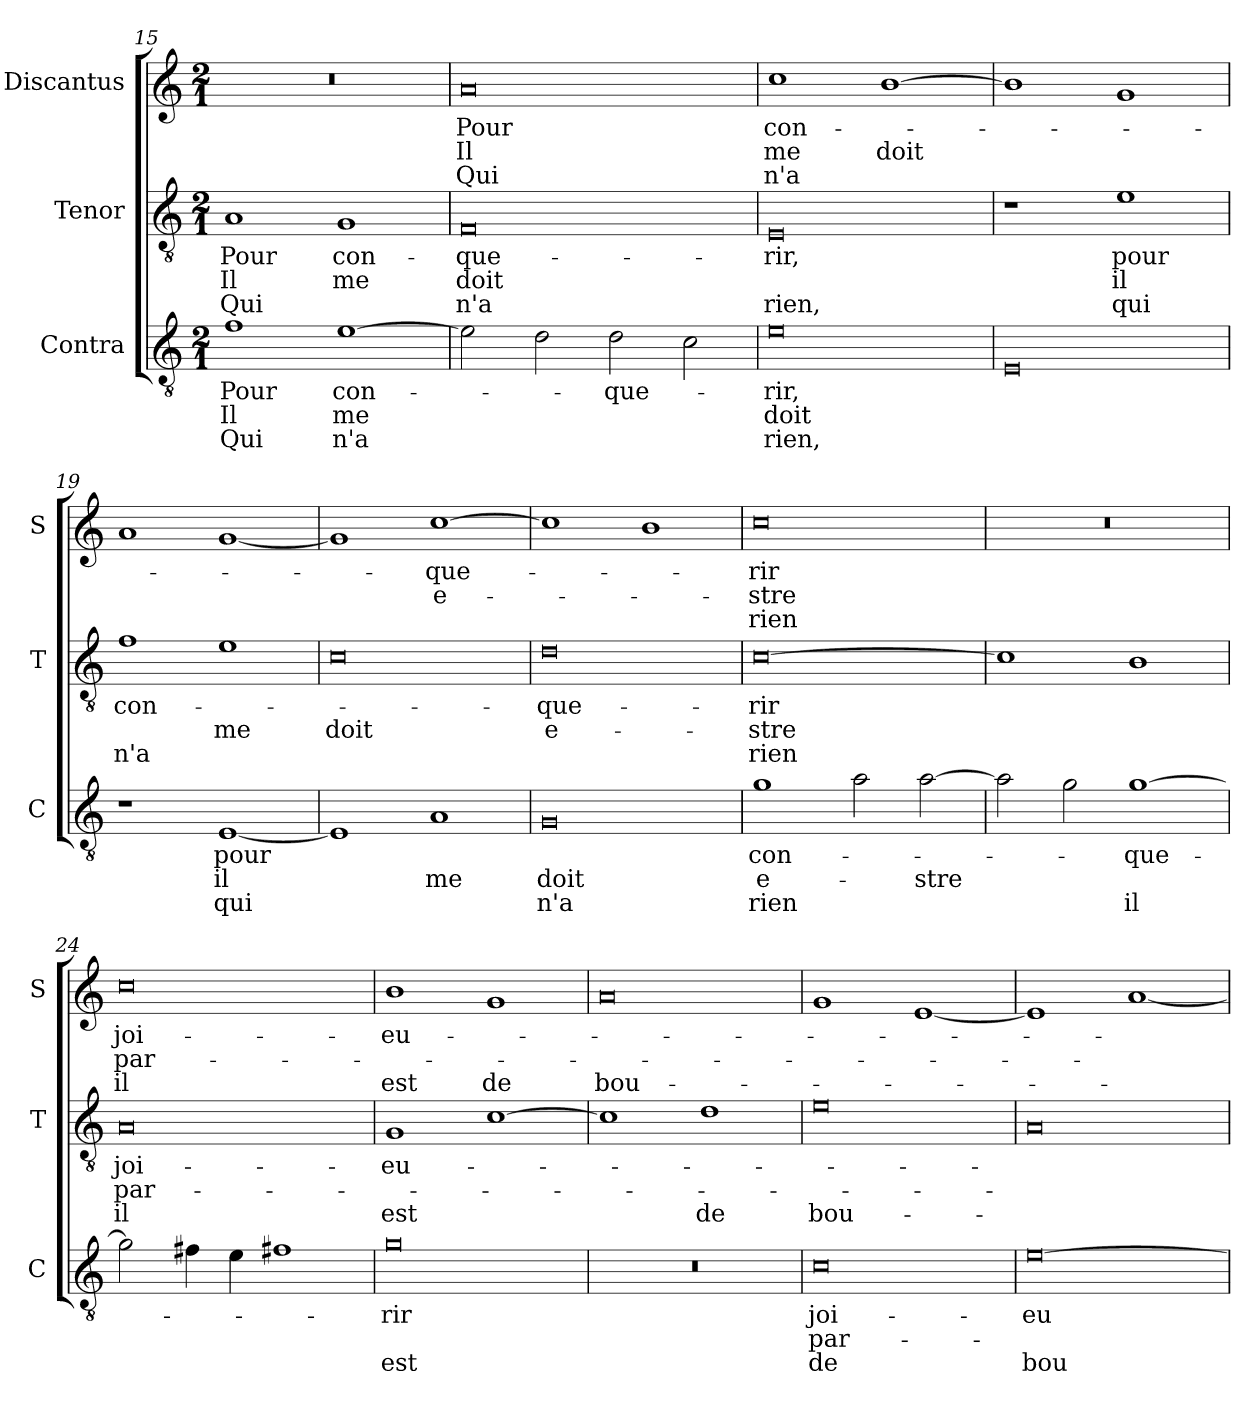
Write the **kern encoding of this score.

**kern	**text	**text	**text	**kern	**text	**text	**text	**kern	**text	**text	**text
*part3	*part3	*part3	*part3	*part2	*part2	*part2	*part2	*part1	*part1	*part1	*part1
*staff3	*staff3	*staff3	*staff3	*staff2	*staff2	*staff2	*staff2	*staff1	*staff1	*staff1	*staff1
*I"Contra	*	*	*	*I"Tenor	*	*	*	*I"Discantus	*	*	*
*I'C	*	*	*	*I'T	*	*	*	*I'S	*	*	*
*clefGv2	*	*	*	*clefGv2	*	*	*	*clefG2	*	*	*
*k[]	*	*	*	*k[]	*	*	*	*k[]	*	*	*
*a:	*	*	*	*a:	*	*	*	*a:	*	*	*
*M2/1	*	*	*	*M2/1	*	*	*	*M2/1	*	*	*
=15	=15	=15	=15	=15	=15	=15	=15	=15	=15	=15	=15
1f	Pour	Il	Qui	1A	Pour	Il	Qui	0r	.	.	.
[1e	con-	me	n'a	1G	con-	me	.	.	.	.	.
=16	=16	=16	=16	=16	=16	=16	=16	=16	=16	=16	=16
2e]	.	.	.	0F	-que-	doit	n'a	0a	Pour	Il	Qui
2d	.	.	.	.	.	.	.	.	.	.	.
2d	-que-	.	.	.	.	.	.	.	.	.	.
2c	.	.	.	.	.	.	.	.	.	.	.
=17	=17	=17	=17	=17	=17	=17	=17	=17	=17	=17	=17
0e	-rir,	doit	rien,	0E	-rir,	.	rien,	1cc	con-	me	n'a
.	.	.	.	.	.	.	.	[1b	.	doit	.
=18	=18	=18	=18	=18	=18	=18	=18	=18	=18	=18	=18
0E	.	.	.	1r	.	.	.	1b]	.	.	.
.	.	.	.	1e	pour	il	qui	1g	.	.	.
=19	=19	=19	=19	=19	=19	=19	=19	=19	=19	=19	=19
1r	.	.	.	1f	con-	.	n'a	1a	.	.	.
[1E	pour	il	qui	1e	.	me	.	[1g	.	.	.
=20	=20	=20	=20	=20	=20	=20	=20	=20	=20	=20	=20
1E]	.	.	.	0c	.	doit	.	1g]	.	.	.
1A	.	me	.	.	.	.	.	[1cc	-que-	e-	.
=21	=21	=21	=21	=21	=21	=21	=21	=21	=21	=21	=21
0G	.	doit	n'a	0d	-que-	e-	.	1cc]	.	.	.
.	.	.	.	.	.	.	.	1b	.	.	.
=22	=22	=22	=22	=22	=22	=22	=22	=22	=22	=22	=22
1g	con-	e-	rien	[0c	-rir	-stre	rien	0cc	-rir	-stre	rien
2a	.	.	.	.	.	.	.	.	.	.	.
[2a	.	-stre	.	.	.	.	.	.	.	.	.
=23	=23	=23	=23	=23	=23	=23	=23	=23	=23	=23	=23
2a]	.	.	.	1c]	.	.	.	0r	.	.	.
2g	.	.	.	.	.	.	.	.	.	.	.
[1g	-que-	.	il	1B	.	.	.	.	.	.	.
=24	=24	=24	=24	=24	=24	=24	=24	=24	=24	=24	=24
2g]	.	.	.	0A	joi-	par-	il	0cc	joi-	par-	il
4f#X	.	.	.	.	.	.	.	.	.	.	.
4e	.	.	.	.	.	.	.	.	.	.	.
1f#X	.	.	.	.	.	.	.	.	.	.	.
=25	=25	=25	=25	=25	=25	=25	=25	=25	=25	=25	=25
0g	-rir	.	est	1G	-eu-	.	est	1b	-eu-	.	est
.	.	.	.	[1c	.	.	.	1g	.	.	de
=26	=26	=26	=26	=26	=26	=26	=26	=26	=26	=26	=26
0r	.	.	.	1c]	.	.	.	0a	.	.	bou-
.	.	.	.	1d	.	.	de	.	.	.	.
=27	=27	=27	=27	=27	=27	=27	=27	=27	=27	=27	=27
0c	joi-	par-	de	0e	.	.	bou-	1g	.	.	.
.	.	.	.	.	.	.	.	[1e	.	.	.
=28	=28	=28	=28	=28	=28	=28	=28	=28	=28	=28	=28
[0e	-eu-	.	bou-	0A	.	.	.	1e]	.	.	.
.	.	.	.	.	.	.	.	[1a	.	.	.
=	=	=	=	=	=	=	=	=	=	=	=
*-	*-	*-	*-	*-	*-	*-	*-	*-	*-	*-	*-
